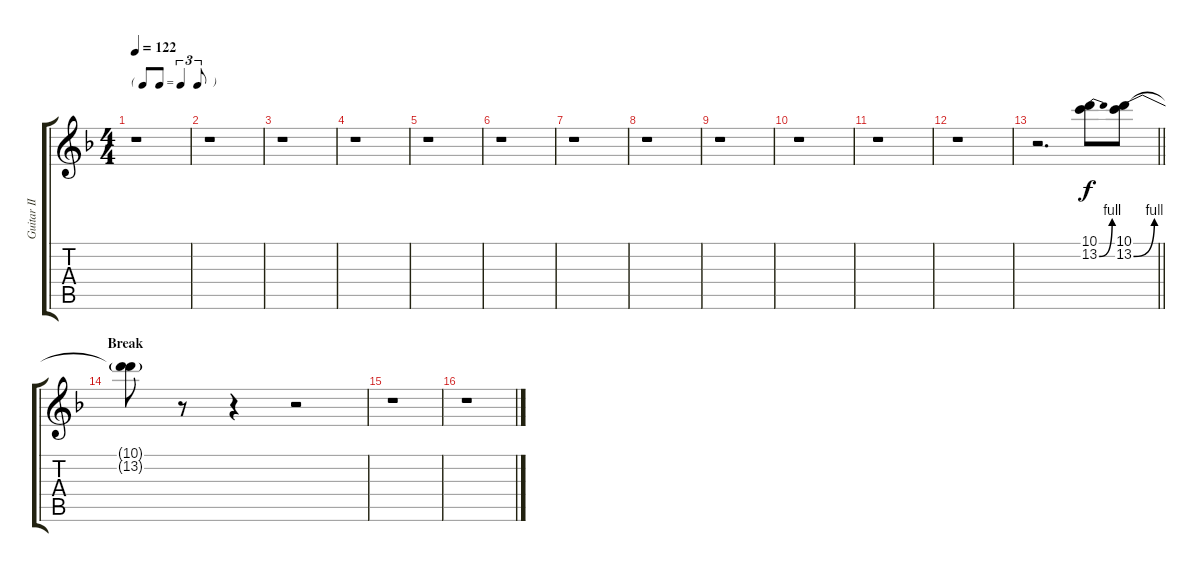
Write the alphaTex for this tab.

\track ("Guitar II" "Guitar II") {instrument distortionguitar}
\staff {score tabs}
\tuning (E4 B3 G3 D3 A2 D2) {hide}
\ts (4 4)
\tf triplet8th
\tempo 122
\clef g2
\ks dminor
r.1{dy f} |
r.1 |
r.1 |
r.1 |
r.1 |
r.1 |
r.1 |
r.1 |
r.1 |
r.1 |
r.1 |
r.1 |
\barLineRight lightlight
r.2{d} (10.1 13.2{be (bend 0 0 60 4)}).8 (10.1 13.2{be (bend 0 0 60 4)}).8 |
\section ("" "Break")
(10.1{t} 13.2{t}).8 r.8 r.4 r.2 |
r.1 |
r.1
